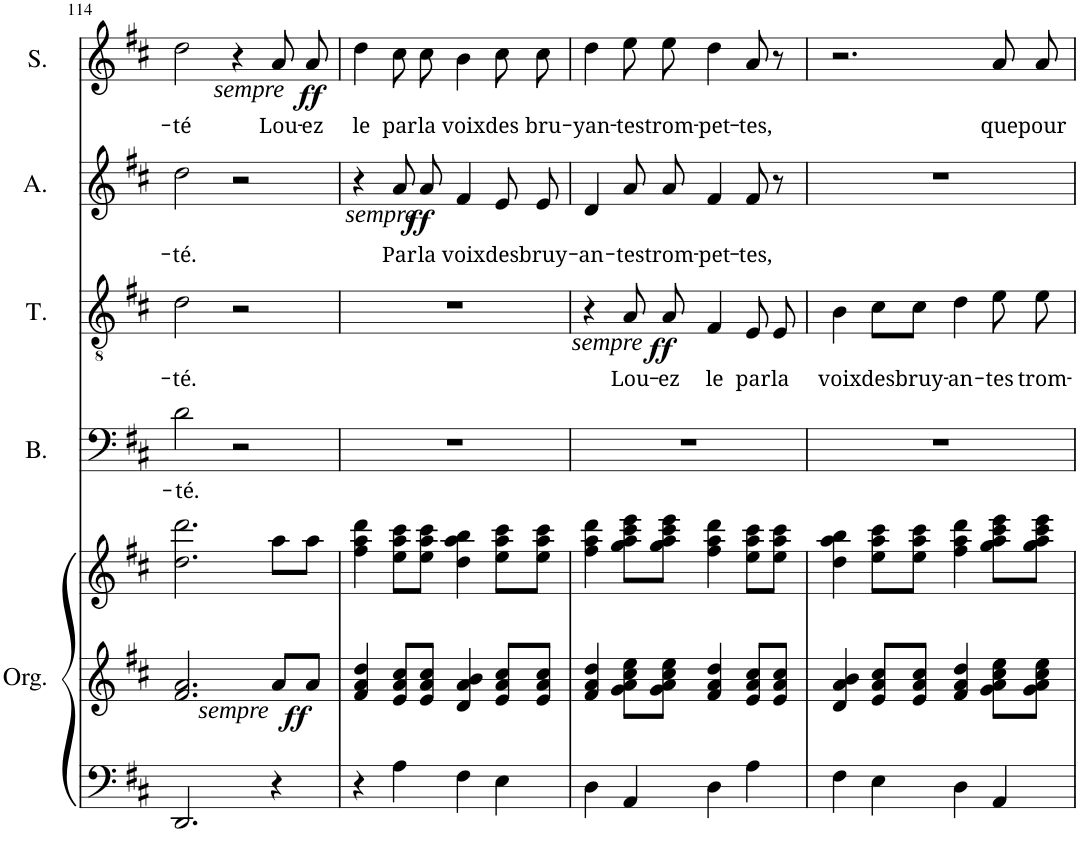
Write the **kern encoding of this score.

**kern	**kern	**kern	**dynam	**kern	**text	**kern	**text	**dynam	**kern	**text	**dynam	**kern	**text	**dynam
*part5	*part5	*part5	*part5	*part4	*part4	*part3	*part3	*part3	*part2	*part2	*part2	*part1	*part1	*part1
*staff7	*staff6	*staff5	*staff5/6/7	*staff4	*staff4	*staff3	*staff3	*staff3	*staff2	*staff2	*staff2	*staff1	*staff1	*staff1
*I"Orgue	*	*	*	*I"Bass	*	*I"Ténor	*	*	*I"Alto	*	*	*I"Soprano	*	*
*I'Org.	*	*	*	*I'B.	*	*I'T.	*	*	*I'A.	*	*	*I'S.	*	*
!!LO:PB:g=z
*clefF4	*clefG2	*clefG2	*	*clefF4	*	*clefGv2	*	*	*clefG2	*	*	*clefG2	*	*
*k[f#c#]	*k[f#c#]	*k[f#c#]	*	*k[f#c#]	*	*k[f#c#]	*	*	*k[f#c#]	*	*	*k[f#c#]	*	*
*M2/2	*M2/2	*M2/2	*	*M2/2	*	*M2/2	*	*	*M2/2	*	*	*M2/2	*	*
=114	=114	=114	=114	=114	=114	=114	=114	=114	=114	=114	=114	=114	=114	=114
!	!	!	!	!	!LO:LY:b	!	!LO:LY:b	!	!	!LO:LY:b	!	!	!LO:LY:b	!
2.DD/	2.f#/ 2.a/	2.dd\ 2.ddd\	.	2d\	-té.	2d\	-té.	.	2dd\	-té.	.	2dd\	-té	.
!	!	!	!	!	!	!	!	!	!	!	!	!	!	!LO:DY:b
.	.	.	.	2r	.	2r	.	.	2r	.	.	4r	.	other-dynamics
!	!	!	!LO:DY:b=2	!	!	!	!	!	!	!	!	!	!LO:LY:b	!
4r	8a/L	8aa\L	other-dynamics	.	.	.	.	.	.	.	.	8a/L	Lou-	.
!	!	!	!LO:DY:b=2	!	!	!	!	!	!	!	!	!	!LO:LY:b	!LO:DY:b
.	8a/J	8aa\J	ff	.	.	.	.	.	.	.	.	8a/J	-ez	ff
=115	=115	=115	=115	=115	=115	=115	=115	=115	=115	=115	=115	=115	=115	=115
!	!	!	!	!	!	!	!	!	!	!	!LO:DY:b	!	!LO:LY:b	!
4r	4f#/ 4a/ 4dd/	4ff#\ 4aa\ 4ddd\	.	1r	.	1r	.	.	4r	.	other-dynamics	4dd\	le	.
!	!	!	!	!	!	!	!	!	!	!LO:LY:b	!	!	!LO:LY:b	!
4A\	8e/ 8a/ 8cc#/L	8ee\ 8aa\ 8ccc#\L	.	.	.	.	.	.	8a/L	Par	.	8cc#\L	par	.
!	!	!	!	!	!	!	!	!	!	!LO:LY:b	!LO:DY:b	!	!LO:LY:b	!
.	8e/ 8a/ 8cc#/J	8ee\ 8aa\ 8ccc#\J	.	.	.	.	.	.	8a/J	la	ff	8cc#\J	la	.
!	!	!	!	!	!	!	!	!	!	!LO:LY:b	!	!	!LO:LY:b	!
4F#\	4d/ 4a/ 4b/	4dd\ 4aa\ 4bb\	.	.	.	.	.	.	4f#/	voix	.	4b\	voix	.
!	!	!	!	!	!	!	!	!	!	!LO:LY:b	!	!	!LO:LY:b	!
4E\	8e/ 8a/ 8cc#/L	8ee\ 8aa\ 8ccc#\L	.	.	.	.	.	.	8e/L	des	.	8cc#\L	des	.
!	!	!	!	!	!	!	!	!	!	!LO:LY:b	!	!	!LO:LY:b	!
.	8e/ 8a/ 8cc#/J	8ee\ 8aa\ 8ccc#\J	.	.	.	.	.	.	8e/J	bruy-	.	8cc#\J	bru-	.
=116	=116	=116	=116	=116	=116	=116	=116	=116	=116	=116	=116	=116	=116	=116
!	!	!	!	!	!	!	!	!LO:DY:b	!	!LO:LY:b	!	!	!LO:LY:b	!
4D\	4f#/ 4a/ 4dd/	4ff#\ 4aa\ 4ddd\	.	1r	.	4r	.	other-dynamics	4d/	-an-	.	4dd\	-yan-	.
!	!	!	!	!	!	!	!LO:LY:b	!	!	!LO:LY:b	!	!	!LO:LY:b	!
4AA/	8g\ 8a\ 8cc#\ 8ee\L	8gg\ 8aa\ 8ccc#\ 8eee\L	.	.	.	8A/	Lou-	.	8a/L	-tes	.	8ee\L	-tes	.
!	!	!	!	!	!	!	!LO:LY:b	!LO:DY:b	!	!LO:LY:b	!	!	!LO:LY:b	!
.	8g\ 8a\ 8cc#\ 8ee\J	8gg\ 8aa\ 8ccc#\ 8eee\J	.	.	.	8A/	-ez	ff	8a/J	trom-	.	8ee\J	trom-	.
!	!	!	!	!	!	!	!LO:LY:b	!	!	!LO:LY:b	!	!	!LO:LY:b	!
4D\	4f#/ 4a/ 4dd/	4ff#\ 4aa\ 4ddd\	.	.	.	4F#/	le	.	4f#/	-pet-	.	4dd\	-pet-	.
!	!	!	!	!	!	!	!LO:LY:b	!	!	!LO:LY:b	!	!	!LO:LY:b	!
4A\	8e/ 8a/ 8cc#/L	8ee\ 8aa\ 8ccc#\L	.	.	.	8E/	par	.	8f#/	-tes,	.	8a/	-tes,	.
!	!	!	!	!	!	!	!LO:LY:b	!	!	!	!	!	!	!
.	8e/ 8a/ 8cc#/J	8ee\ 8aa\ 8ccc#\J	.	.	.	8E/	la	.	8r	.	.	8r	.	.
=117	=117	=117	=117	=117	=117	=117	=117	=117	=117	=117	=117	=117	=117	=117
!	!	!	!	!	!	!	!LO:LY:b	!	!	!	!	!	!	!
4F#\	4d/ 4a/ 4b/	4dd\ 4aa\ 4bb\	.	1r	.	4B\	voix	.	1r	.	.	2.r	.	.
!	!	!	!	!	!	!	!LO:LY:b	!	!	!	!	!	!	!
4E\	8e/ 8a/ 8cc#/L	8ee\ 8aa\ 8ccc#\L	.	.	.	8c#\L	des	.	.	.	.	.	.	.
!	!	!	!	!	!	!	!LO:LY:b	!	!	!	!	!	!	!
.	8e/ 8a/ 8cc#/J	8ee\ 8aa\ 8ccc#\J	.	.	.	8c#\J	bruy-	.	.	.	.	.	.	.
!	!	!	!	!	!	!	!LO:LY:b	!	!	!	!	!	!	!
4D\	4f#/ 4a/ 4dd/	4ff#\ 4aa\ 4ddd\	.	.	.	4d\	-an-	.	.	.	.	.	.	.
!	!	!	!	!	!	!	!LO:LY:b	!	!	!	!	!	!LO:LY:b	!
4AA/	8g\ 8a\ 8cc#\ 8ee\L	8gg\ 8aa\ 8ccc#\ 8eee\L	.	.	.	8e\	-tes	.	.	.	.	8a/L	que	.
!	!	!	!	!	!	!	!LO:LY:b	!	!	!	!	!	!LO:LY:b	!
.	8g\ 8a\ 8cc#\ 8ee\J	8gg\ 8aa\ 8ccc#\ 8eee\J	.	.	.	8e\	trom-	.	.	.	.	8a/J	pour	.
=	=	=	=	=	=	=	=	=	=	=	=	=	=	=
*-	*-	*-	*-	*-	*-	*-	*-	*-	*-	*-	*-	*-	*-	*-
